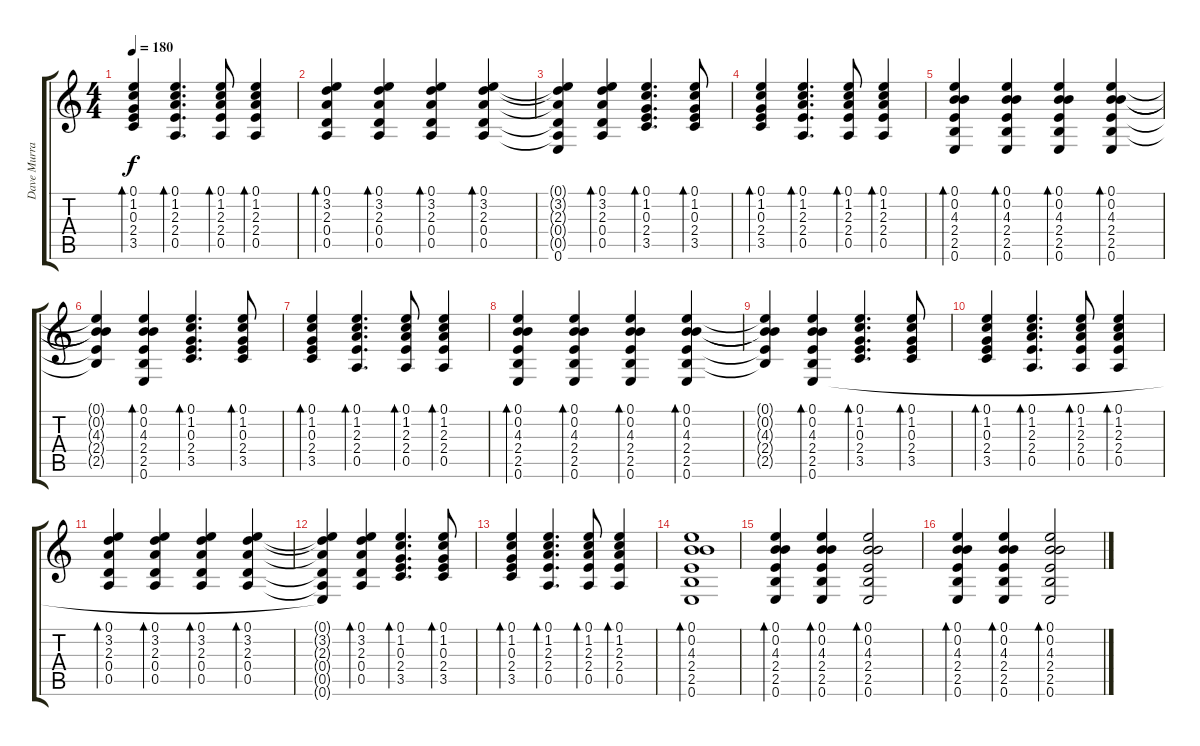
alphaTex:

\track ("Dave Murray" "Dave Murra") {instrument electricguitarjazz}
\staff {score tabs}
\tuning (E4 B3 G3 D3 A2 E2) {hide}
\ts (4 4)
\tempo 180
\clef g2
\ks c
(0.1 1.2 0.3 2.4 3.5).4{bd 60 dy f} (0.1 1.2 2.3 2.4 0.5).4{d bd 60} (0.1 1.2 2.3 2.4 0.5).8{bd 60} (0.1 1.2 2.3 2.4 0.5).4{bd 60} |
(0.1 3.2 2.3 0.4 0.5).4{bd 60} (0.1 3.2 2.3 0.4 0.5).4{bd 60} (0.1 3.2 2.3 0.4 0.5).4{bd 60} (0.1 3.2 2.3 0.4 0.5).4{bd 60} |
(0.1{t} 3.2{t} 2.3{t} 0.4{t} 0.5{t} 0.6{t}).4 (0.1 3.2 2.3 0.4 0.5).4{bd 60} (0.1 1.2 0.3 2.4 3.5).4{d bd 60} (0.1 1.2 0.3 2.4 3.5).8{bd 60} |
(0.1 1.2 0.3 2.4 3.5).4{bd 60} (0.1 1.2 2.3 2.4 0.5).4{d bd 60} (0.1 1.2 2.3 2.4 0.5).8{bd 60} (0.1 1.2 2.3 2.4 0.5).4{bd 60} |
(0.1 0.2 4.3 2.4 2.5 0.6).4{bd 60} (0.1 0.2 4.3 2.4 2.5 0.6).4{bd 60} (0.1 0.2 4.3 2.4 2.5 0.6).4{bd 60} (0.1 0.2 4.3 2.4 2.5 0.6).4{bd 60} |
(0.1{t} 0.2{t} 4.3{t} 2.4{t} 2.5{t}).4 (0.1 0.2 4.3 2.4 2.5 0.6).4{bd 60} (0.1 1.2 0.3 2.4 3.5).4{d bd 60} (0.1 1.2 0.3 2.4 3.5).8{bd 60} |
(0.1 1.2 0.3 2.4 3.5).4{bd 60} (0.1 1.2 2.3 2.4 0.5).4{d bd 60} (0.1 1.2 2.3 2.4 0.5).8{bd 60} (0.1 1.2 2.3 2.4 0.5).4{bd 60} |
(0.1 0.2 4.3 2.4 2.5 0.6).4{bd 60} (0.1 0.2 4.3 2.4 2.5 0.6).4{bd 60} (0.1 0.2 4.3 2.4 2.5 0.6).4{bd 60} (0.1 0.2 4.3 2.4 2.5 0.6).4{bd 60} |
(0.1{t} 0.2{t} 4.3{t} 2.4{t} 2.5{t}).4 (0.1 0.2 4.3 2.4 2.5 0.6).4{bd 60} (0.1 1.2 0.3 2.4 3.5).4{d bd 60} (0.1 1.2 0.3 2.4 3.5).8{bd 60} |
(0.1 1.2 0.3 2.4 3.5).4{bd 60} (0.1 1.2 2.3 2.4 0.5).4{d bd 60} (0.1 1.2 2.3 2.4 0.5).8{bd 60} (0.1 1.2 2.3 2.4 0.5).4{bd 60} |
(0.1 3.2 2.3 0.4 0.5).4{bd 60} (0.1 3.2 2.3 0.4 0.5).4{bd 60} (0.1 3.2 2.3 0.4 0.5).4{bd 60} (0.1 3.2 2.3 0.4 0.5).4{bd 60} |
(0.1{t} 3.2{t} 2.3{t} 0.4{t} 0.5{t} 0.6{t}).4 (0.1 3.2 2.3 0.4 0.5).4{bd 60} (0.1 1.2 0.3 2.4 3.5).4{d bd 60} (0.1 1.2 0.3 2.4 3.5).8{bd 60} |
(0.1 1.2 0.3 2.4 3.5).4{bd 60} (0.1 1.2 2.3 2.4 0.5).4{d bd 60} (0.1 1.2 2.3 2.4 0.5).8{bd 60} (0.1 1.2 2.3 2.4 0.5).4{bd 60} |
(0.1 0.2 4.3 2.4 2.5 0.6).1{bd 60} |
(0.1 0.2 4.3 2.4 2.5 0.6).4{bd 60} (0.1 0.2 4.3 2.4 2.5 0.6).4{bd 60} (0.1 0.2 4.3 2.4 2.5 0.6).2{bd 60} |
(0.1 0.2 4.3 2.4 2.5 0.6).4{bd 60} (0.1 0.2 4.3 2.4 2.5 0.6).4{bd 60} (0.1 0.2 4.3 2.4 2.5 0.6).2{bd 60}
